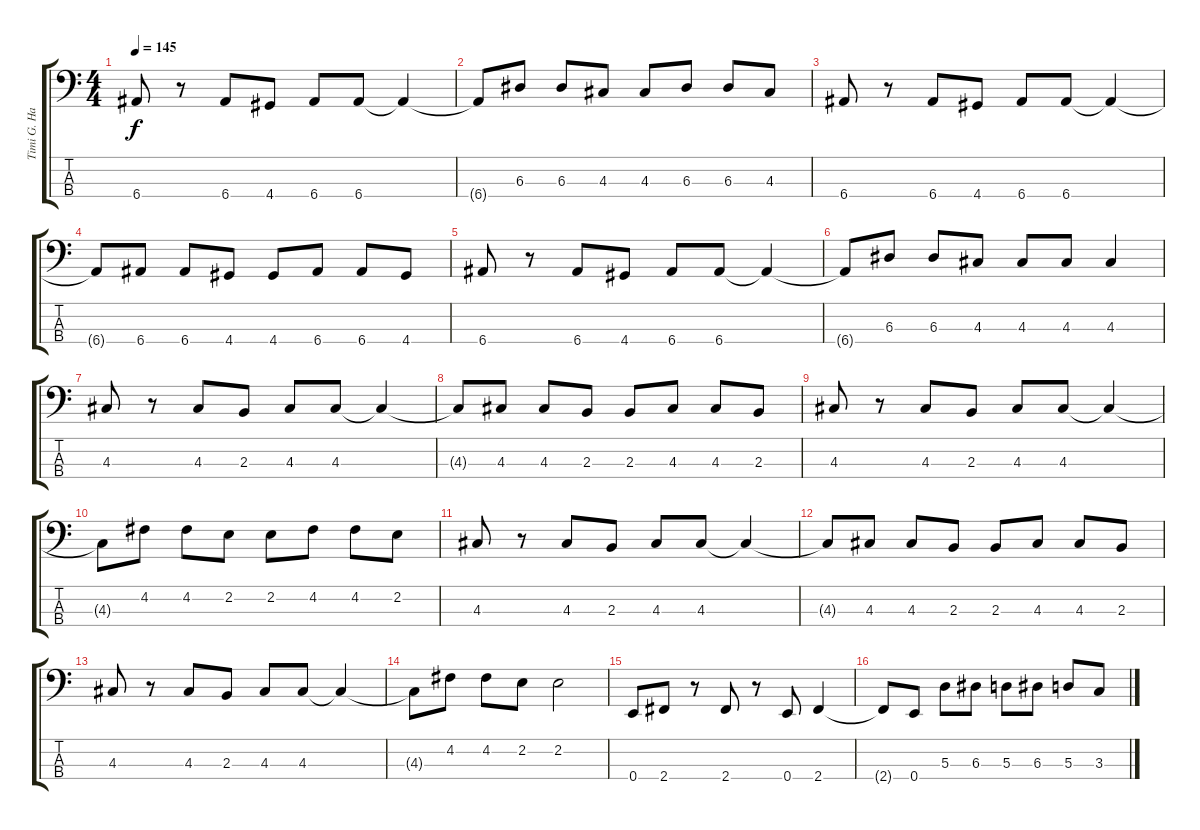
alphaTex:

\track ("Timi G. Hansen" "Timi G. Ha") {instrument electricbasspick}
\staff {score tabs}
\tuning (G2 D2 A1 E1) {hide}
\ts (4 4)
\tempo 145
\clef f4
\ks c
6.4.8{dy f} r.8 6.4.8 4.4.8 6.4.8 6.4.8 6.4{t}.4 |
6.4{t}.8 6.3.8 6.3.8 4.3.8 4.3.8 6.3.8 6.3.8 4.3.8 |
6.4.8 r.8 6.4.8 4.4.8 6.4.8 6.4.8 6.4{t}.4 |
6.4{t}.8 6.4.8 6.4.8 4.4.8 4.4.8 6.4.8 6.4.8 4.4.8 |
6.4.8 r.8 6.4.8 4.4.8 6.4.8 6.4.8 6.4{t}.4 |
6.4{t}.8 6.3.8 6.3.8 4.3.8 4.3.8 4.3.8 4.3.4 |
4.3.8 r.8 4.3.8 2.3.8 4.3.8 4.3.8 4.3{t}.4 |
4.3{t}.8 4.3.8 4.3.8 2.3.8 2.3.8 4.3.8 4.3.8 2.3.8 |
4.3.8 r.8 4.3.8 2.3.8 4.3.8 4.3.8 4.3{t}.4 |
4.3{t}.8 4.2.8 4.2.8 2.2.8 2.2.8 4.2.8 4.2.8 2.2.8 |
4.3.8 r.8 4.3.8 2.3.8 4.3.8 4.3.8 4.3{t}.4 |
4.3{t}.8 4.3.8 4.3.8 2.3.8 2.3.8 4.3.8 4.3.8 2.3.8 |
4.3.8 r.8 4.3.8 2.3.8 4.3.8 4.3.8 4.3{t}.4 |
4.3{t}.8 4.2.8 4.2.8 2.2.8 2.2.2 |
0.4.8 2.4.8 r.8 2.4.8 r.8 0.4.8 2.4.4 |
2.4{t}.8 0.4.8 5.3.8 6.3.8 5.3.8 6.3.8 5.3.8 3.3.8
